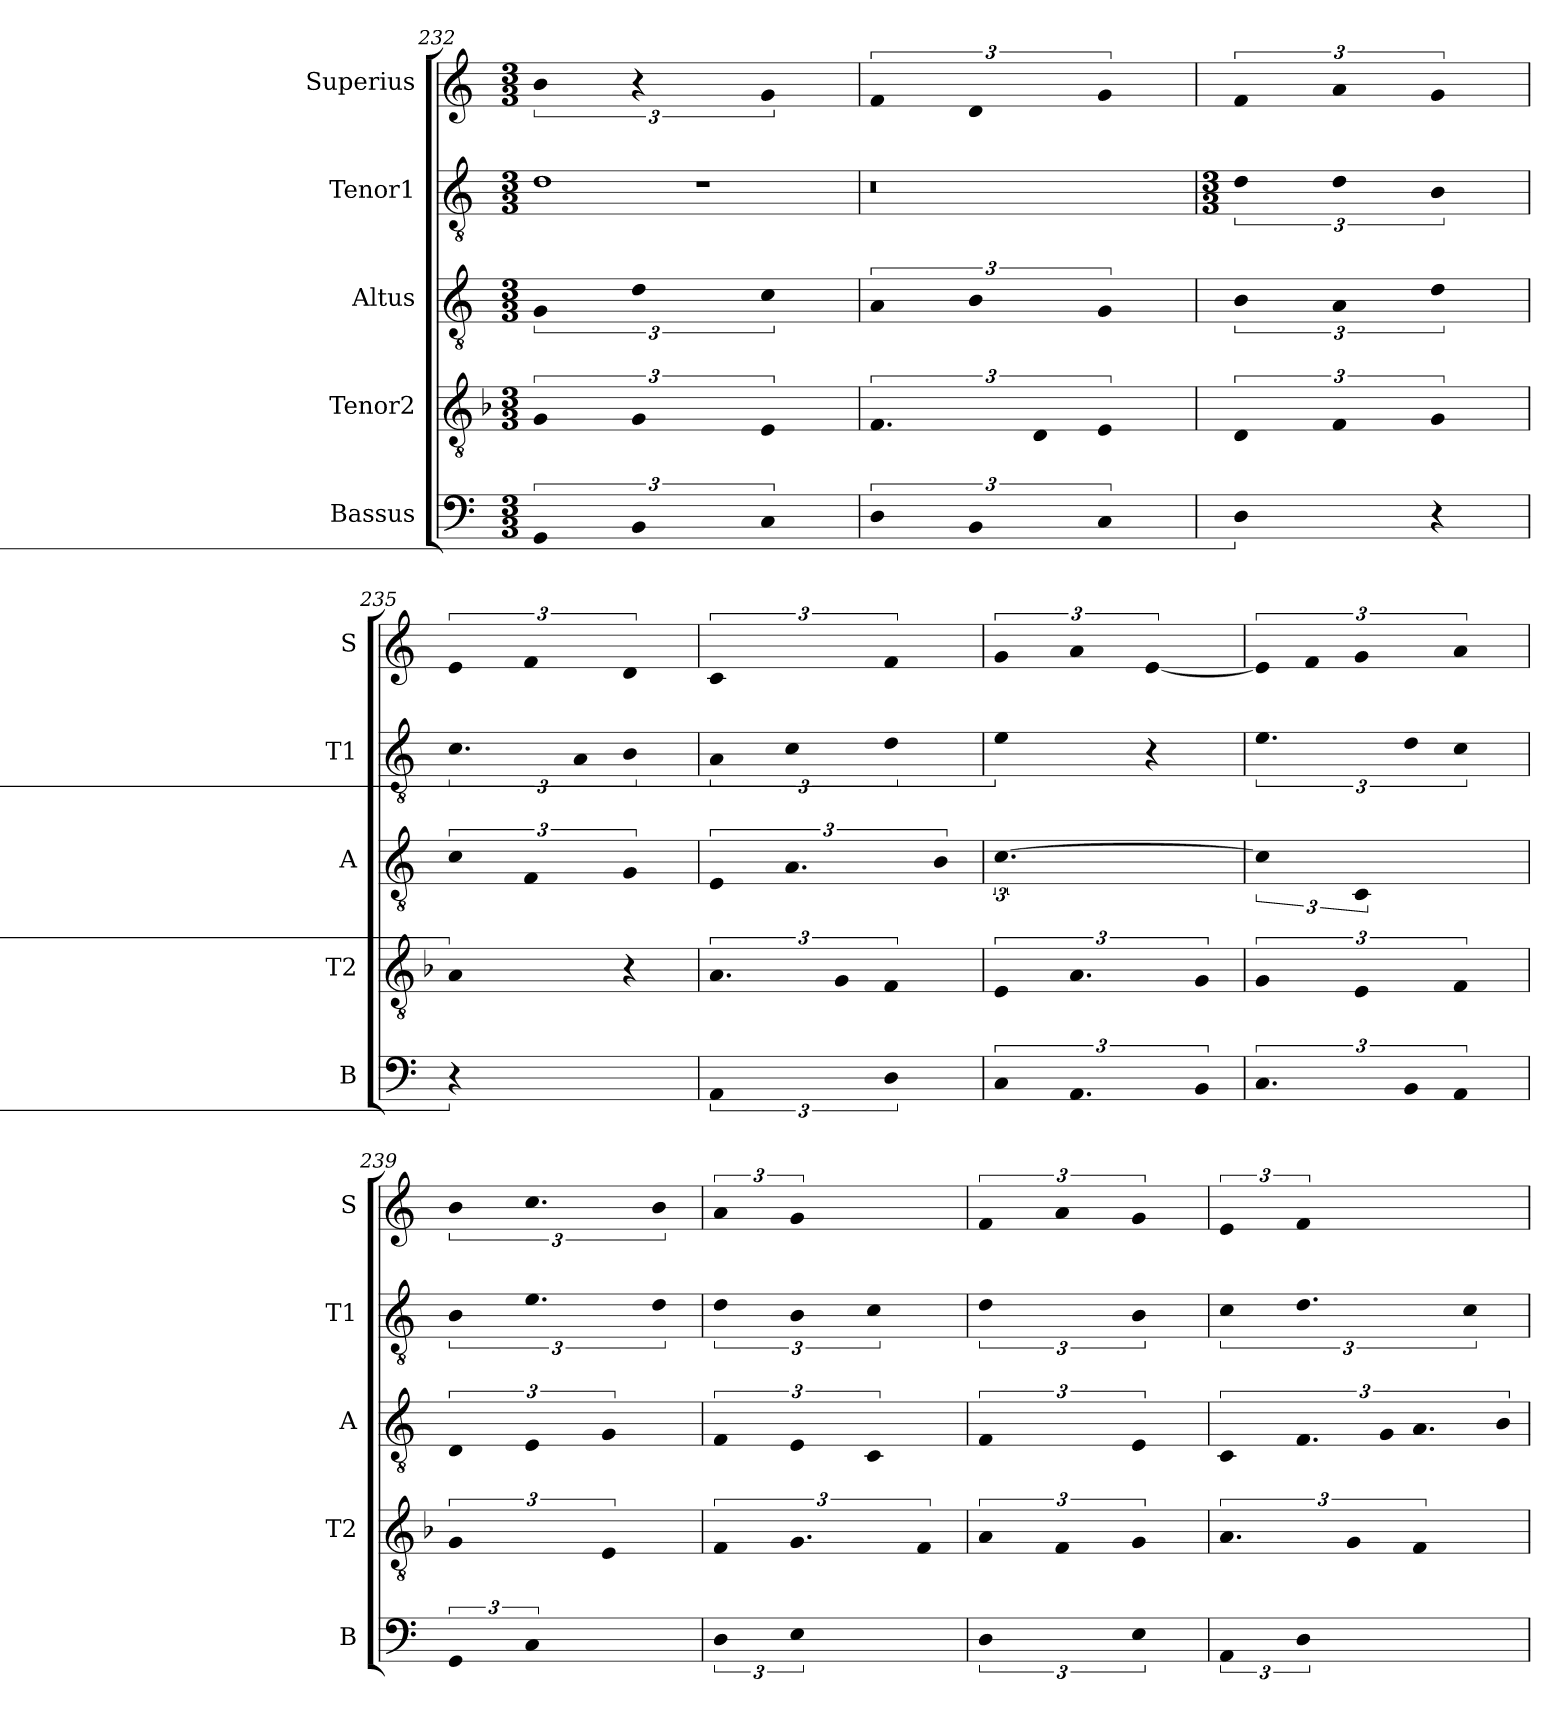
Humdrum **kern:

**kern	**kern	**kern	**kern	**kern
*part5	*part4	*part3	*part2	*part1
*staff5	*staff4	*staff3	*staff2	*staff1
*I"Bassus	*I"Tenor2	*I"Altus	*I"Tenor1	*I"Superius
*I'B	*I'T2	*I'A	*I'T1	*I'S
*clefF4	*clefGv2	*clefGv2	*clefGv2	*clefG2
*k[]	*k[b-]	*k[]	*k[]	*k[]
*M3/3	*M3/3	*M3/3	*M3/3	*M3/3
=232	=232	=232	=232	=232
!LO:N:vis=1	!LO:N:vis=1	!LO:N:vis=1	!	!LO:N:vis=1
3%2GG	3%2G	3%2G	1d	3%2b
!LO:N:vis=1	!LO:N:vis=1	!LO:N:vis=1	!	!LO:N:vis=1
3%2BB	3%2G	3%2d	.	3%2r
.	.	.	1r	.
!LO:N:vis=1	!LO:N:vis=1	!LO:N:vis=1	!	!LO:N:vis=1
3%2C	3%2E	3%2c	.	3%2g
=233	=233	=233	=233	=233
!LO:N:vis=1	!LO:N:vis=1.	!LO:N:vis=1	!	!LO:N:vis=1
3%2D	3%2.F	3%2A	0r	3%2f
!LO:N:vis=1	!	!LO:N:vis=1	!	!LO:N:vis=1
3%2BB	.	3%2B	.	3%2d
!	!LO:N:vis=2	!	!	!
.	3D/	.	.	.
!LO:N:vis=1	!LO:N:vis=1	!LO:N:vis=1	!	!LO:N:vis=1
3%2C	3%2E	3%2G	.	3%2g
=234	=234	=234	=234	=234
*	*	*	*M3/3	*
!LO:N:vis=0	!LO:N:vis=1	!LO:N:vis=1	!LO:N:vis=1	!LO:N:vis=1
3%4D	3%2D	3%2B	3%2d	3%2f
!	!LO:N:vis=1	!LO:N:vis=1	!LO:N:vis=1	!LO:N:vis=1
.	3%2F	3%2A	3%2d	3%2a
!LO:N:vis=1	!LO:N:vis=1	!LO:N:vis=1	!LO:N:vis=1	!LO:N:vis=1
3%2r	3%2G	3%2d	3%2B	3%2g
=235	=235	=235	=235	=235
!LO:N:vis=0.	!LO:N:vis=0	!LO:N:vis=1	!LO:N:vis=1.	!LO:N:vis=1
3%4.r	3%4A	3%2c	3%2.c	3%2e
!	!	!LO:N:vis=1	!	!LO:N:vis=1
.	.	3%2F	.	3%2f
!	!	!	!LO:N:vis=2	!
.	.	.	3A/	.
!	!LO:N:vis=1	!LO:N:vis=1	!LO:N:vis=1	!LO:N:vis=1
.	3%2r	3%2G	3%2B	3%2d
=236	=236	=236	=236	=236
!LO:N:vis=0	!LO:N:vis=1.	!LO:N:vis=1	!LO:N:vis=1	!LO:N:vis=0
3%4AA	3%2.A	3%2E	3%2A	3%4c
!	!	!LO:N:vis=1.	!LO:N:vis=1	!
.	.	3%2.A	3%2c	.
!	!LO:N:vis=2	!	!	!
.	3G/	.	.	.
!LO:N:vis=1	!LO:N:vis=1	!	!LO:N:vis=1	!LO:N:vis=1
3%2D	3%2F	.	3%2d	3%2f
!	!	!LO:N:vis=2	!	!
.	.	3B\	.	.
=237	=237	=237	=237	=237
!LO:N:vis=1	!LO:N:vis=1	!LO:N:vis=0.	!LO:N:vis=0	!LO:N:vis=1
3%2C	3%2E	[3%4.c	3%4e	3%2g
!LO:N:vis=1.	!LO:N:vis=1.	!	!	!LO:N:vis=1
3%2.AA	3%2.A	.	.	3%2a
!	!	!	!LO:N:vis=1	!LO:N:vis=1
.	.	.	3%2r	[3%2e
!LO:N:vis=2	!LO:N:vis=2	!	!	!
3BB/	3G/	.	.	.
=238	=238	=238	=238	=238
!LO:N:vis=1.	!LO:N:vis=1	!LO:N:vis=1	!LO:N:vis=1.	!LO:N:vis=2
3%2.C	3%2G	3%2c]	3%2.e	3e/]
!	!	!	!	!LO:N:vis=2
.	.	.	.	3f/
!	!LO:N:vis=1	!LO:N:vis=0	!	!LO:N:vis=1
.	3%2E	3%4C	.	3%2g
!LO:N:vis=2	!	!	!LO:N:vis=2	!
3BB/	.	.	3d\	.
!LO:N:vis=1	!LO:N:vis=1	!	!LO:N:vis=1	!LO:N:vis=1
3%2AA	3%2F	.	3%2c	3%2a
=239	=239	=239	=239	=239
!LO:N:vis=1	!LO:N:vis=0	!LO:N:vis=1	!LO:N:vis=1	!LO:N:vis=1
3%2GG	3%4G	3%2D	3%2B	3%2b
!LO:N:vis=0	!	!LO:N:vis=1	!LO:N:vis=1.	!LO:N:vis=1.
3%4C	.	3%2E	3%2.e	3%2.cc
!	!LO:N:vis=1	!LO:N:vis=1	!	!
.	3%2E	3%2G	.	.
!	!	!	!LO:N:vis=2	!LO:N:vis=2
.	.	.	3d\	3b\
=240	=240	=240	=240	=240
!LO:N:vis=1	!LO:N:vis=1	!LO:N:vis=1	!LO:N:vis=1	!LO:N:vis=1
3%2D	3%2F	3%2F	3%2d	3%2a
!LO:N:vis=0	!LO:N:vis=1.	!LO:N:vis=1	!LO:N:vis=1	!LO:N:vis=0
3%4E	3%2.G	3%2E	3%2B	3%4g
!	!	!LO:N:vis=1	!LO:N:vis=1	!
.	.	3%2C	3%2c	.
!	!LO:N:vis=2	!	!	!
.	3F/	.	.	.
=241	=241	=241	=241	=241
!LO:N:vis=0	!LO:N:vis=1	!LO:N:vis=0	!LO:N:vis=0	!LO:N:vis=1
3%4D	3%2A	3%4F	3%4d	3%2f
!	!LO:N:vis=1	!	!	!LO:N:vis=1
.	3%2F	.	.	3%2a
!LO:N:vis=1	!LO:N:vis=1	!LO:N:vis=1	!LO:N:vis=1	!LO:N:vis=1
3%2E	3%2G	3%2E	3%2B	3%2g
=242	=242	=242	=242	=242
!LO:N:vis=1	!LO:N:vis=1.	!LO:N:vis=1	!LO:N:vis=1	!LO:N:vis=1
3%2AA	3%2.A	3%2C	3%2c	3%2e
!LO:N:vis=0	!	!LO:N:vis=2.	!LO:N:vis=1.	!LO:N:vis=0
3%4D	.	3.F/	3%2.d	3%4f
!	!LO:N:vis=2	!	!	!
.	3G/	.	.	.
!	!	!LO:N:vis=4	!	!
.	.	6G/	.	.
!	!LO:N:vis=1	!LO:N:vis=2.	!	!
.	3%2F	3.A/	.	.
!	!	!	!LO:N:vis=2	!
.	.	.	3c\	.
!	!	!LO:N:vis=4	!	!
.	.	6B\	.	.
=	=	=	=	=
*-	*-	*-	*-	*-
